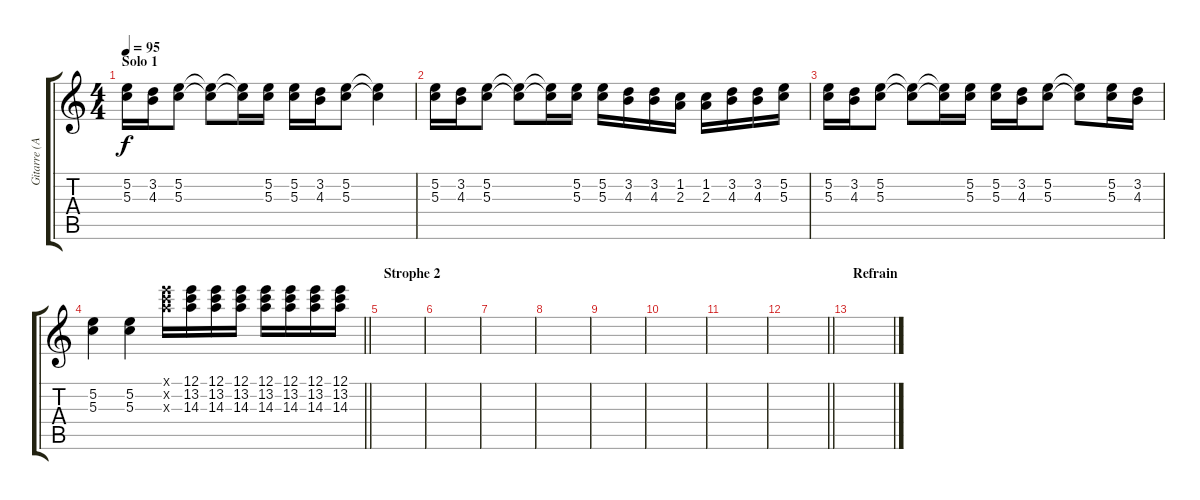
\track ("Gitarre (Akustik) 2" "Gitarre (A") {instrument acousticguitarnylon}
\staff {score tabs}
\tuning (E4 B3 G3 D3 A2 E2) {hide}
\ts (4 4)
\section ("" "Solo 1")
\tempo 95
\clef g2
\ks c
(5.2 5.3).16{dy f} (3.2 4.3).16 (5.2 5.3).8 (5.2{t} 5.3{t}).8 (5.2{t} 5.3{t}).16 (5.2 5.3).16 (5.2 5.3).16 (3.2 4.3).16 (5.2 5.3).8 (5.2{t} 5.3{t}).4 |
(5.2 5.3).16 (3.2 4.3).16 (5.2 5.3).8 (5.2{t} 5.3{t}).8 (5.2{t} 5.3{t}).16 (5.2 5.3).16 (5.2 5.3).16 (3.2 4.3).16 (3.2 4.3).16 (1.2 2.3).16 (1.2 2.3).16 (3.2 4.3).16 (3.2 4.3).16 (5.2 5.3).16 |
(5.2 5.3).16 (3.2 4.3).16 (5.2 5.3).8 (5.2{t} 5.3{t}).8 (5.2{t} 5.3{t}).16 (5.2 5.3).16 (5.2 5.3).16 (3.2 4.3).16 (5.2 5.3).8 (5.2{t} 5.3{t}).8 (5.2 5.3).16 (3.2 4.3).16 |
\barLineRight lightlight
(5.2 5.3).4 (5.2 5.3).4 (12.1{x} 13.2{x} 14.3{x}).16 (12.1 13.2 14.3).16 (12.1 13.2 14.3).16 (12.1 13.2 14.3).16 (12.1 13.2 14.3).16 (12.1 13.2 14.3).16 (12.1 13.2 14.3).16 (12.1 13.2 14.3).16 |
\section ("" "Strophe 2")
|
|
|
|
|
|
|
\barLineRight lightlight
|
\section ("" "Refrain")
